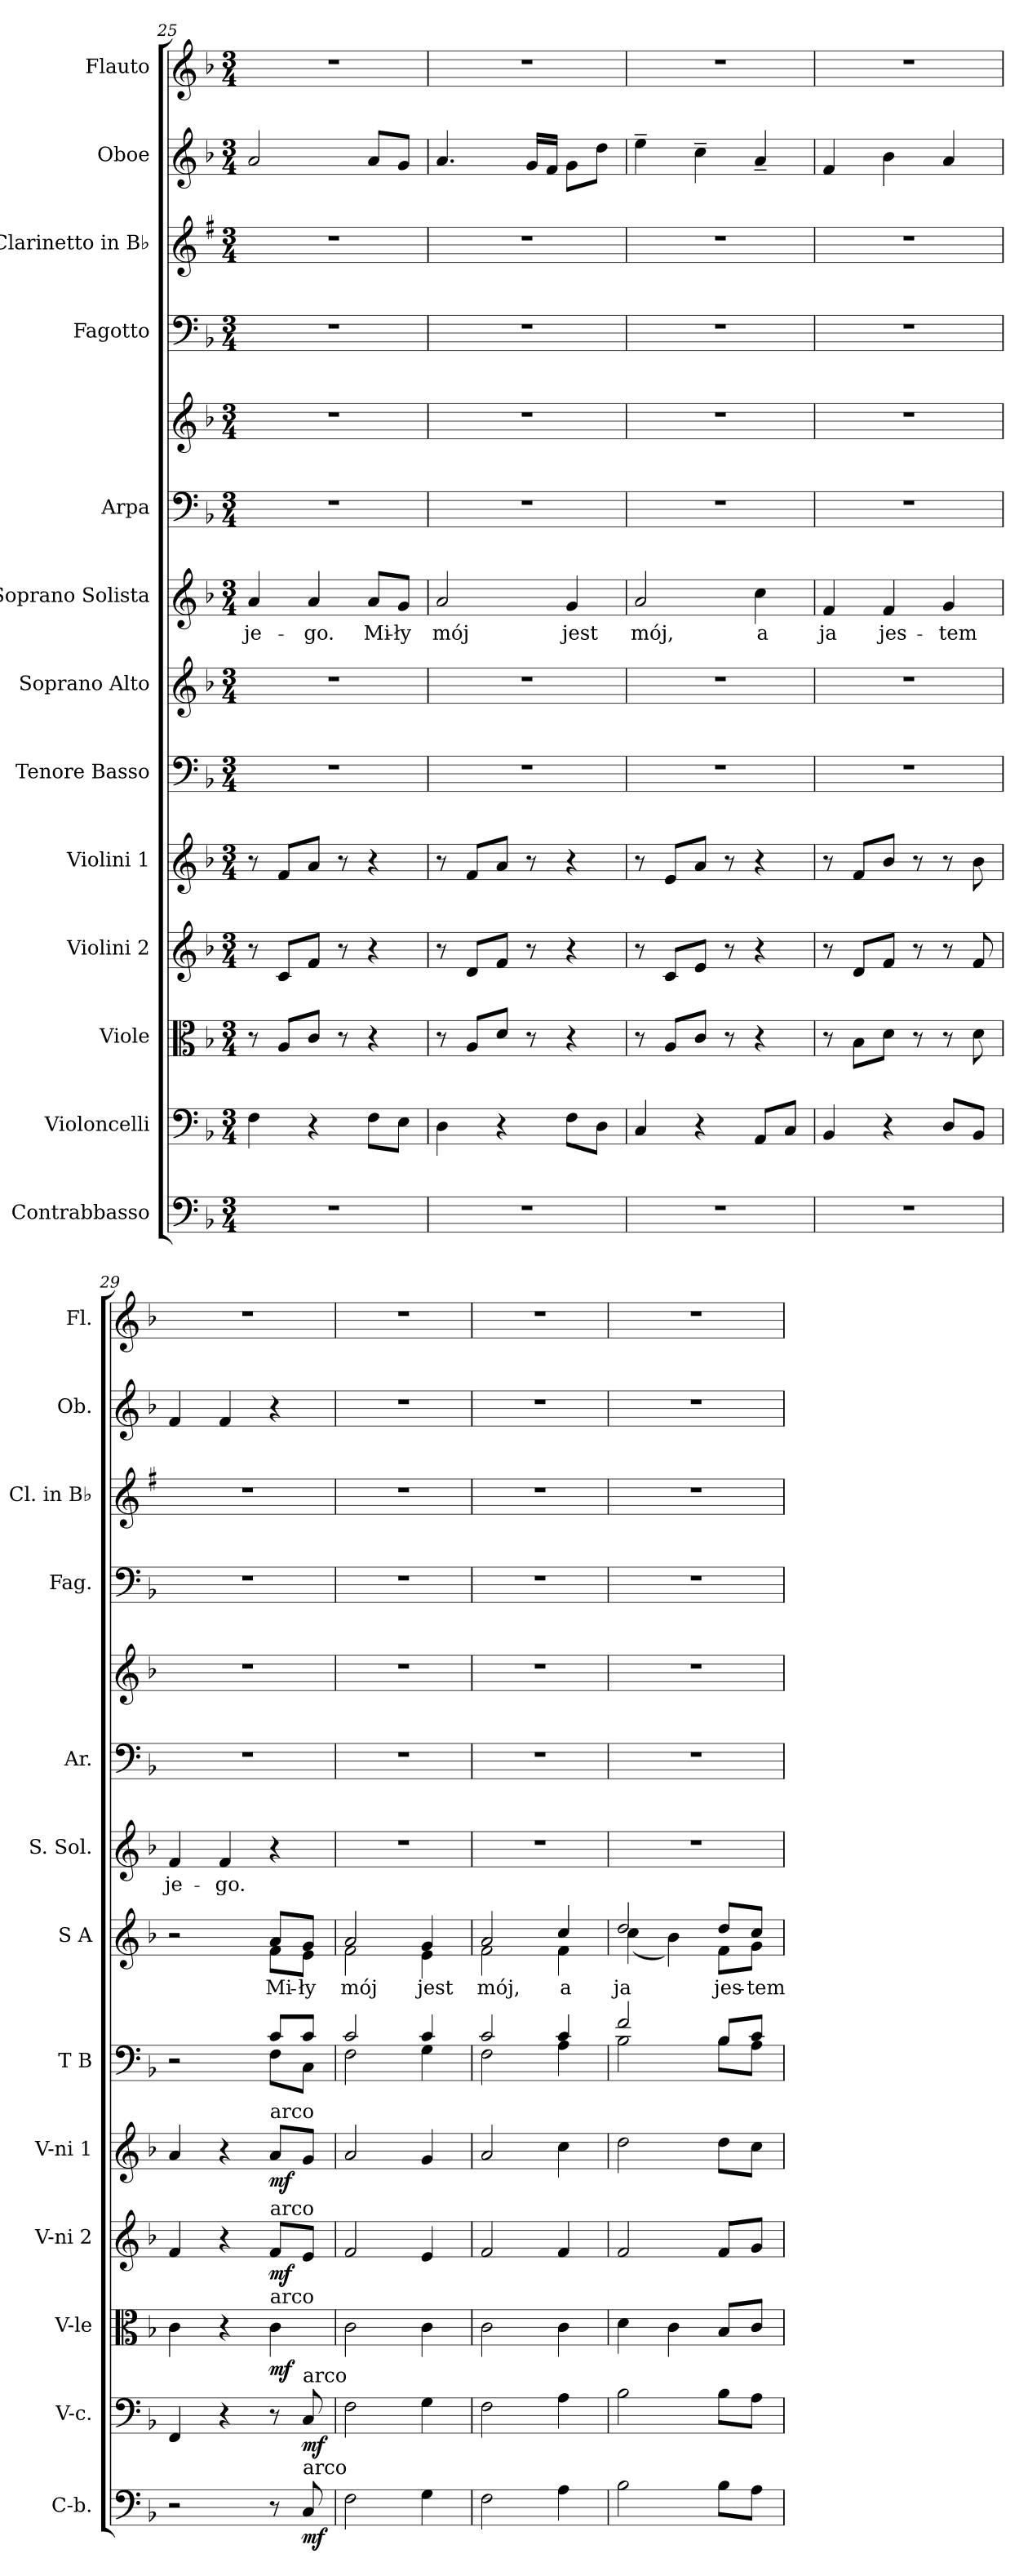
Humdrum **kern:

**kern	**dynam	**kern	**dynam	**kern	**dynam	**kern	**dynam	**kern	**dynam	**kern	**kern	**text	**kern	**text	**kern	**kern	**kern	**kern	**kern	**kern
*part13	*part13	*part12	*part12	*part11	*part11	*part10	*part10	*part9	*part9	*part8	*part7	*part7	*part6	*part6	*part5	*part5	*part4	*part3	*part2	*part1
*staff14	*staff14	*staff13	*staff13	*staff12	*staff12	*staff11	*staff11	*staff10	*staff10	*staff9	*staff8	*staff8	*staff7	*staff7	*staff6	*staff5	*staff4	*staff3	*staff2	*staff1
*I"Contrabbasso	*	*I"Violoncelli	*	*I"Viole	*	*I"Violini 2	*	*I"Violini 1	*	*I"Tenore Basso	*I"Soprano Alto	*	*I"Soprano Solista	*	*I"Arpa	*	*I"Fagotto	*I"Clarinetto in B♭	*I"Oboe	*I"Flauto
*I'C-b.	*	*I'V-c.	*	*I'V-le	*	*I'V-ni 2	*	*I'V-ni 1	*	*I'T B	*I'S A	*	*I'S. Sol.	*	*I'Ar.	*	*I'Fag.	*I'Cl. in B♭	*I'Ob.	*I'Fl.
*clefF4	*	*clefF4	*	*clefC3	*	*clefG2	*	*clefG2	*	*clefF4	*clefG2	*	*clefG2	*	*clefF4	*clefG2	*clefF4	*clefG2	*clefG2	*clefG2
*	*	*	*	*	*	*	*	*	*	*	*	*	*	*	*	*	*	*ITrd1c2	*	*
*k[b-]	*	*k[b-]	*	*k[b-]	*	*k[b-]	*	*k[b-]	*	*k[b-]	*k[b-]	*	*k[b-]	*	*k[b-]	*k[b-]	*k[b-]	*k[b-]	*k[b-]	*k[b-]
*M3/4	*	*M3/4	*	*M3/4	*	*M3/4	*	*M3/4	*	*M3/4	*M3/4	*	*M3/4	*	*M3/4	*M3/4	*M3/4	*M3/4	*M3/4	*M3/4
=25	=25	=25	=25	=25	=25	=25	=25	=25	=25	=25	=25	=25	=25	=25	=25	=25	=25	=25	=25	=25
2.r	.	4F	.	8r	.	8r	.	8r	.	2.r	2.r	.	4a	je-	2.r	2.r	2.r	2.r	2a	2.r
.	.	.	.	8AL	.	8cL	.	8fL	.	.	.	.	.	.	.	.	.	.	.	.
.	.	4r	.	8cJ	.	8fJ	.	8aJ	.	.	.	.	4a	-go.	.	.	.	.	.	.
.	.	.	.	8r	.	8r	.	8r	.	.	.	.	.	.	.	.	.	.	.	.
.	.	8FL	.	4r	.	4r	.	4r	.	.	.	.	8aL	Mi-	.	.	.	.	8aL	.
.	.	8EJ	.	.	.	.	.	.	.	.	.	.	8gJ	-ły	.	.	.	.	8gJ	.
=26	=26	=26	=26	=26	=26	=26	=26	=26	=26	=26	=26	=26	=26	=26	=26	=26	=26	=26	=26	=26
2.r	.	4D	.	8r	.	8r	.	8r	.	2.r	2.r	.	2a	mój	2.r	2.r	2.r	2.r	4.a	2.r
.	.	.	.	8AL	.	8dL	.	8fL	.	.	.	.	.	.	.	.	.	.	.	.
.	.	4r	.	8dJ	.	8fJ	.	8aJ	.	.	.	.	.	.	.	.	.	.	.	.
.	.	.	.	8r	.	8r	.	8r	.	.	.	.	.	.	.	.	.	.	16gLL	.
.	.	.	.	.	.	.	.	.	.	.	.	.	.	.	.	.	.	.	16fJJ	.
.	.	8FL	.	4r	.	4r	.	4r	.	.	.	.	4g	jest	.	.	.	.	8gL	.
.	.	8DJ	.	.	.	.	.	.	.	.	.	.	.	.	.	.	.	.	8ddJ	.
=27	=27	=27	=27	=27	=27	=27	=27	=27	=27	=27	=27	=27	=27	=27	=27	=27	=27	=27	=27	=27
2.r	.	4C	.	8r	.	8r	.	8r	.	2.r	2.r	.	2a	mój,	2.r	2.r	2.r	2.r	4ee~	2.r
.	.	.	.	8AL	.	8cL	.	8eL	.	.	.	.	.	.	.	.	.	.	.	.
.	.	4r	.	8cJ	.	8eJ	.	8aJ	.	.	.	.	.	.	.	.	.	.	4cc~	.
.	.	.	.	8r	.	8r	.	8r	.	.	.	.	.	.	.	.	.	.	.	.
.	.	8AAL	.	4r	.	4r	.	4r	.	.	.	.	4cc	a	.	.	.	.	4a~	.
.	.	8CJ	.	.	.	.	.	.	.	.	.	.	.	.	.	.	.	.	.	.
=28	=28	=28	=28	=28	=28	=28	=28	=28	=28	=28	=28	=28	=28	=28	=28	=28	=28	=28	=28	=28
2.r	.	4BB-	.	8r	.	8r	.	8r	.	2.r	2.r	.	4f	ja	2.r	2.r	2.r	2.r	4f	2.r
.	.	.	.	8B-L	.	8dL	.	8fL	.	.	.	.	.	.	.	.	.	.	.	.
.	.	4r	.	8dJ	.	8fJ	.	8b-J	.	.	.	.	4f	jes-	.	.	.	.	4b-	.
.	.	.	.	8r	.	8r	.	8r	.	.	.	.	.	.	.	.	.	.	.	.
.	.	8DL	.	8r	.	8r	.	8r	.	.	.	.	4g	-tem	.	.	.	.	4a	.
.	.	8BB-J	.	8d	.	8f	.	8b-	.	.	.	.	.	.	.	.	.	.	.	.
=29	=29	=29	=29	=29	=29	=29	=29	=29	=29	=29	=29	=29	=29	=29	=29	=29	=29	=29	=29	=29
*	*	*	*	*	*	*	*	*	*	*^	*^	*	*	*	*	*	*	*	*	*
2r	.	4FF	.	4c	.	4f	.	4a	.	2r	2ryy	2r	2reyy	.	4f	je-	2.r	2.r	2.r	2.r	4f	2.r
.	.	4r	.	4r	.	4r	.	4r	.	.	.	.	.	.	4f	-go.	.	.	.	.	4f	.
!	!	!	!	!	!	!	!	!LO:TX:a:t=arco	!	!	!	!	!	!	!	!	!	!	!	!	!	!
!	!	!	!	!	!	!LO:TX:a:t=arco	!	!	!	!	!	!	!	!	!	!	!	!	!	!	!	!
!	!	!	!	!LO:TX:a:t=arco	!	!	!	!	!	!	!	!	!	!	!	!	!	!	!	!	!	!
8r	.	8r	.	4c	mf	8fL	mf	8aL	mf	8cL	8FL	8aL	8fL	Mi-	4r	.	.	.	.	.	4r	.
!	!	!LO:TX:a:t=arco	!	!	!	!	!	!	!	!	!	!	!	!	!	!	!	!	!	!	!	!
!LO:TX:a:t=arco	!	!	!	!	!	!	!	!	!	!	!	!	!	!	!	!	!	!	!	!	!	!
8C	mf	8C	mf	.	.	8eJ	.	8gJ	.	8cJ	8CJ	8gJ	8eJ	-ły	.	.	.	.	.	.	.	.
=30	=30	=30	=30	=30	=30	=30	=30	=30	=30	=30	=30	=30	=30	=30	=30	=30	=30	=30	=30	=30	=30	=30
2F	.	2F	.	2c	.	2f	.	2a	.	2c	2F	2a	2f	mój	2.r	.	2.r	2.r	2.r	2.r	2.r	2.r
4G	.	4G	.	4c	.	4e	.	4g	.	4c	4G	4g	4e	jest	.	.	.	.	.	.	.	.
=31	=31	=31	=31	=31	=31	=31	=31	=31	=31	=31	=31	=31	=31	=31	=31	=31	=31	=31	=31	=31	=31	=31
2F	.	2F	.	2c	.	2f	.	2a	.	2c	2F	2a	2f	mój,	2.r	.	2.r	2.r	2.r	2.r	2.r	2.r
4A	.	4A	.	4c	.	4f	.	4cc	.	4c	4A	4cc	4f	a	.	.	.	.	.	.	.	.
=32	=32	=32	=32	=32	=32	=32	=32	=32	=32	=32	=32	=32	=32	=32	=32	=32	=32	=32	=32	=32	=32	=32
2B-	.	2B-	.	4d	.	2f	.	2dd	.	2f	2B-	2dd	(4cc	ja	2.r	.	2.r	2.r	2.r	2.r	2.r	2.r
.	.	.	.	4c	.	.	.	.	.	.	.	.	4b-)	.	.	.	.	.	.	.	.	.
8B-L	.	8B-L	.	8B-L	.	8fL	.	8ddL	.	8B-L	8B-L	8ddL	8fL	jes-	.	.	.	.	.	.	.	.
8AJ	.	8AJ	.	8cJ	.	8gJ	.	8ccJ	.	8cJ	8AJ	8ccJ	8gJ	-tem	.	.	.	.	.	.	.	.
*	*	*	*	*	*	*	*	*	*	*v	*v	*	*	*	*	*	*	*	*	*	*	*
*	*	*	*	*	*	*	*	*	*	*	*v	*v	*	*	*	*	*	*	*	*	*
=	=	=	=	=	=	=	=	=	=	=	=	=	=	=	=	=	=	=	=	=
*-	*-	*-	*-	*-	*-	*-	*-	*-	*-	*-	*-	*-	*-	*-	*-	*-	*-	*-	*-	*-
